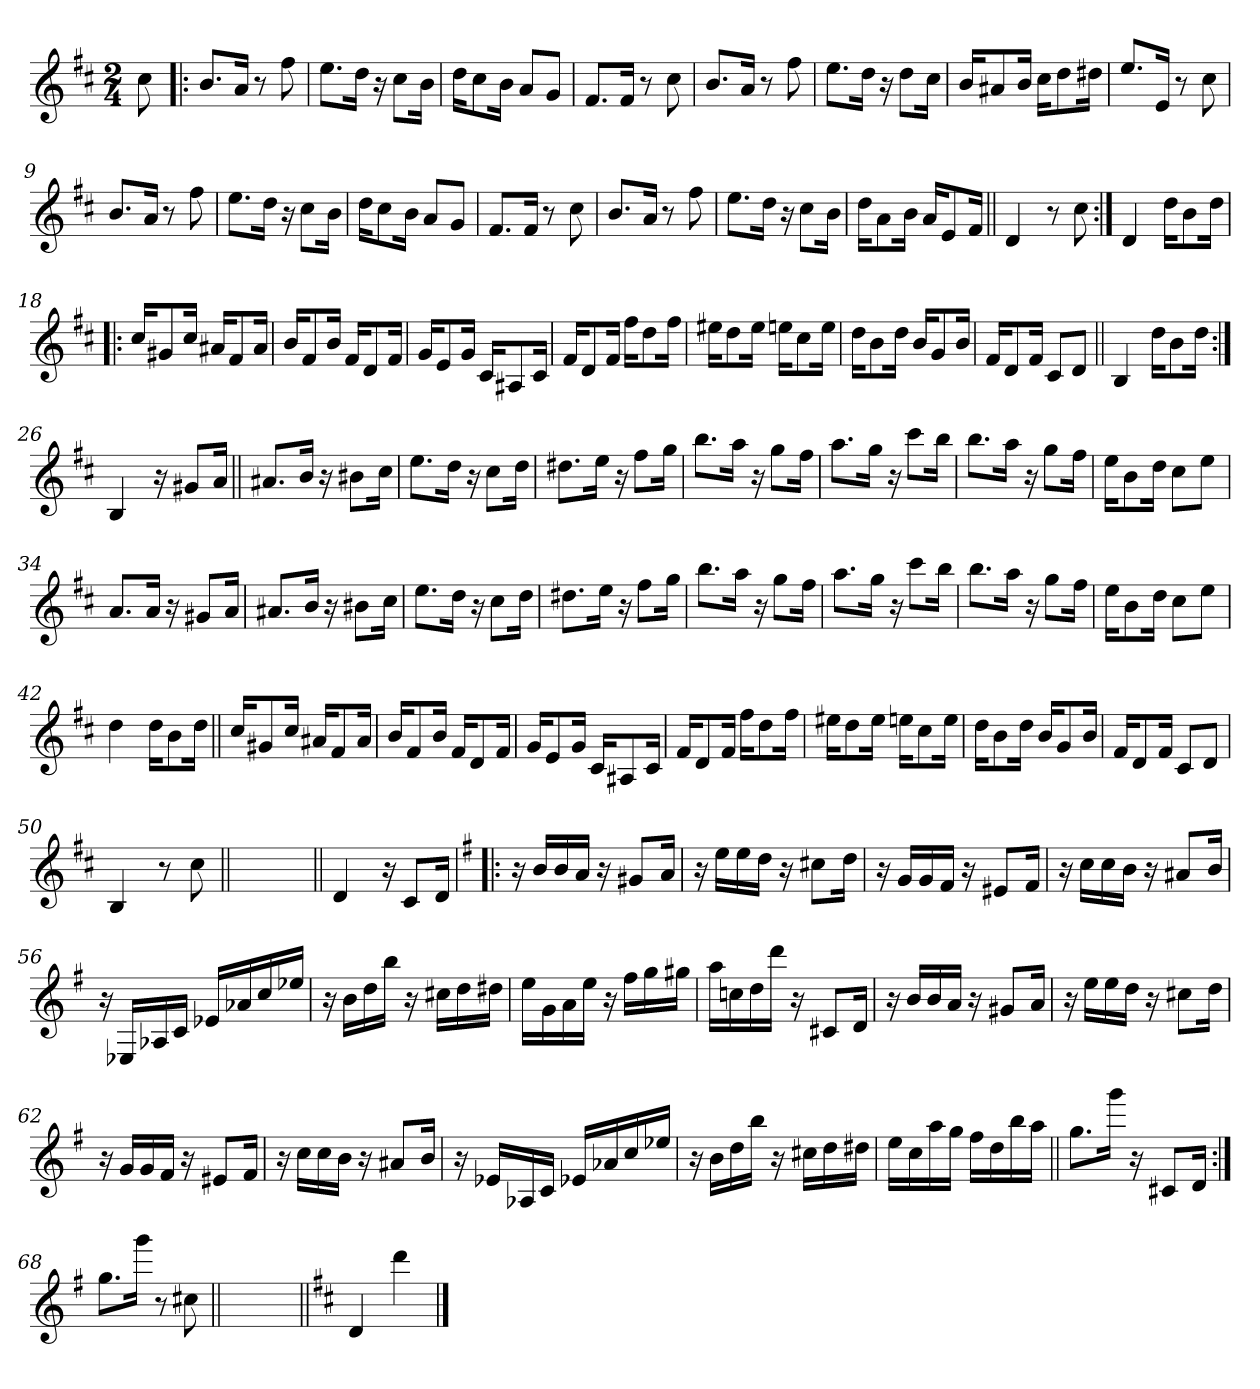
**kern
*part1
*staff1
*clefG2
*k[f#c#]
*D:
*M2/4
=
8cc#\
=1!|:
8.b/L
16a/Jk
8r
8ff#\
=2
8.ee\L
16dd\Jk
16r
8cc#\L
16b\Jk
=3
16dd\KL
8cc#\
16b\Jk
8a/L
8g/J
=4
8.f#/L
16f#/Jk
8r
8cc#\
!!LO:LB:g=z
=5
8.b/L
16a/Jk
8r
8ff#\
=6
8.ee\L
16dd\Jk
16r
8dd\L
16cc#\Jk
=7
16b/KL
8a#X/
16b/Jk
16cc#\KL
8dd\
16dd#X\Jk
=8
8.ee/L
16e/Jk
8r
8cc#\
=9
8.b/L
16a/Jk
8r
8ff#\
=10
8.ee\L
16dd\Jk
16r
8cc#\L
16b\Jk
!!LO:LB:g=z
=11
16dd\KL
8cc#\
16b\Jk
8a/L
8g/J
=12
8.f#/L
16f#/Jk
8r
8cc#\
=13
8.b/L
16a/Jk
8r
8ff#\
=14
8.ee\L
16dd\Jk
16r
8cc#\L
16b\Jk
=15
16dd\KL
8a\
16b\Jk
16a/KL
8e/
16f#/Jk
!!LO:LB:g=z
=16||
4d/
8r
8cc#\
=17:|!
4d/
16dd\KL
8b\
16dd\Jk
=18!|:
16cc#/KL
8g#X/
16cc#/Jk
16a#X/KL
8f#/
16a#/Jk
=19
16b/KL
8f#/
16b/Jk
16f#/KL
8d/
16f#/Jk
=20
16g/KL
8e/
16g/Jk
16c#/KL
8A#X/
16c#/Jk
!!LO:LB:g=z
=21
16f#/KL
8d/
16f#/Jk
16ff#\KL
8dd\
16ff#\Jk
=22
16ee#X\KL
8dd\
16ee#\Jk
16een\KL
8cc#\
16ee\Jk
=23
16dd\KL
8b\
16dd\Jk
16b/KL
8g/
16b/Jk
=24
16f#/KL
8d/
16f#/Jk
8c#/L
8d/J
=25||
4B/
16dd\KL
8b\
16dd\Jk
!!LO:LB:g=z
=26:|!
4B/
16r
8g#X/L
16a/Jk
=27||
8.a#X/L
16b/Jk
16r
8b#X\L
16cc#\Jk
=28
8.ee\L
16dd\Jk
16r
8cc#\L
16dd\Jk
=29
8.dd#X\L
16ee\Jk
16r
8ff#\L
16gg\Jk
=30
8.bb\L
16aa\Jk
16r
8gg\L
16ff#\Jk
!!LO:LB:g=z
=31
8.aa\L
16gg\Jk
16r
8ccc#\L
16bb\Jk
=32
8.bb\L
16aa\Jk
16r
8gg\L
16ff#\Jk
=33
16ee\KL
8b\
16dd\Jk
8cc#\L
8ee\J
=34
8.a/L
16a/Jk
16r
8g#X/L
16a/Jk
=35
8.a#X/L
16b/Jk
16r
8b#X\L
16cc#\Jk
!!LO:LB:g=z
=36
8.ee\L
16dd\Jk
16r
8cc#\L
16dd\Jk
=37
8.dd#X\L
16ee\Jk
16r
8ff#\L
16gg\Jk
=38
8.bb\L
16aa\Jk
16r
8gg\L
16ff#\Jk
=39
8.aa\L
16gg\Jk
16r
8ccc#\L
16bb\Jk
!!LO:LB:g=z
=40
8.bb\L
16aa\Jk
16r
8gg\L
16ff#\Jk
=41
16ee\KL
8b\
16dd\Jk
8cc#\L
8ee\J
=42
4dd\
16dd\KL
8b\
16dd\Jk
=43||
16cc#/KL
8g#X/
16cc#/Jk
16a#X/KL
8f#/
16a#/Jk
=44
16b/KL
8f#/
16b/Jk
16f#/KL
8d/
16f#/Jk
=45
16g/KL
8e/
16g/Jk
16c#/KL
8A#X/
16c#/Jk
!!LO:LB:g=z
=46
16f#/KL
8d/
16f#/Jk
16ff#\KL
8dd\
16ff#\Jk
=47
16ee#X\KL
8dd\
16ee#\Jk
16een\KL
8cc#\
16ee\Jk
=48
16dd\KL
8b\
16dd\Jk
16b/KL
8g/
16b/Jk
=49
16f#/KL
8d/
16f#/Jk
8c#/L
8d/J
=50
4B/
8r
8cc#\
=50X1||
*stria0
2ryy
!!LO:PB:g=z
=51||
*stria5
4d/
16r
8c#/L
16d/Jk
=52!|:
*k[f#]
*G:
16r
16b/LL
16b/
16a/JJ
16r
8g#X/L
16a/Jk
=53
16r
16ee\LL
16ee\
16dd\JJ
16r
8cc#X\L
16dd\Jk
=54
16r
16g/LL
16g/
16f#/JJ
16r
8e#X/L
16f#/Jk
=55
16r
16cc\LL
16cc\
16b\JJ
16r
8a#X/L
16b/Jk
!!LO:LB:g=z
=56
16r
16E-X/LL
16A-X/
16c/JJ
16e-X/LL
16a-X/
16cc/
16ee-X/JJ
=57
16r
16b\LL
16dd\
16bb\JJ
16r
16cc#X\LL
16dd\
16dd#X\JJ
=58
16ee\LL
16g\
16a\
16ee\JJ
16r
16ff#\LL
16gg\
16gg#X\JJ
=59
16aa\LL
16ccn\
16dd\
16ddd\JJ
16r
8c#X/L
16d/Jk
=60
16r
16b/LL
16b/
16a/JJ
16r
8g#X/L
16a/Jk
!!LO:LB:g=z
=61
16r
16ee\LL
16ee\
16dd\JJ
16r
8cc#X\L
16dd\Jk
=62
16r
16g/LL
16g/
16f#/JJ
16r
8e#X/L
16f#/Jk
=63
16r
16cc\LL
16cc\
16b\JJ
16r
8a#X/L
16b/Jk
=64
16r
16e-X/LL
16A-X/
16c/JJ
16e-X/LL
16a-X/
16cc/
16ee-X/JJ
=65
16r
16b\LL
16dd\
16bb\JJ
16r
16cc#X\LL
16dd\
16dd#X\JJ
!!LO:LB:g=z
=66
16ee\LL
16cc\
16aa\
16gg\JJ
16ff#\LL
16dd\
16bb\
16aa\JJ
=67||
8.gg\L
16ggg\Jk
16r
8c#X/L
16d/Jk
=68:|!
8.gg\L
16ggg\Jk
8r
8cc#X\
=69||
*stria0
2ryy
=70||
*stria5
*k[f#c#]
*D:
4d/
4ddd\
==
*-
